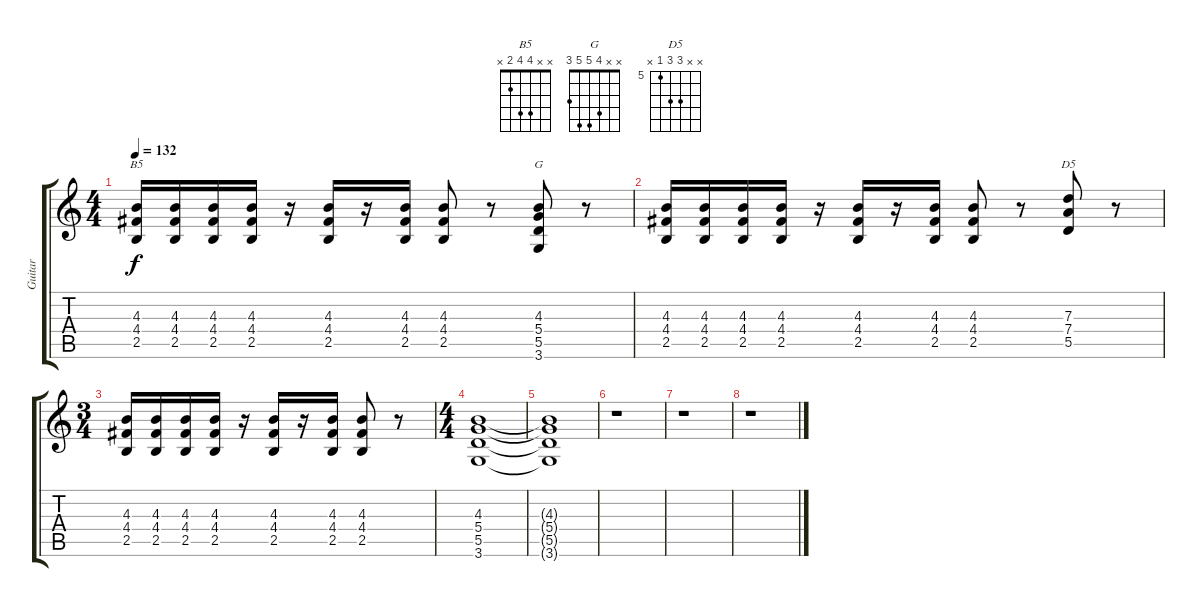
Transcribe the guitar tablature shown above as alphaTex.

\track ("Guitar" "Guitar") {instrument overdrivenguitar}
\staff {score tabs}
\tuning (E4 B3 G3 D3 A2 E2) {hide}
\chord ("B5" x x 4 4 2 x)
\chord ("G" x x 4 5 5 3)
\chord ("D5" x x 7 7 5 x) {firstfret 5}
\ts (4 4)
\tempo 132
\clef g2
\ks c
(4.3 4.4 2.5).16{ch "B5" dy f} (4.3 4.4 2.5).16 (4.3 4.4 2.5).16 (4.3 4.4 2.5).16 r.16 (4.3 4.4 2.5).16 r.16 (4.3 4.4 2.5).16 (4.3 4.4 2.5).8 r.8 (4.3 5.4 5.5 3.6).8{ch "G"} r.8 |
(4.3 4.4 2.5).16 (4.3 4.4 2.5).16 (4.3 4.4 2.5).16 (4.3 4.4 2.5).16 r.16 (4.3 4.4 2.5).16 r.16 (4.3 4.4 2.5).16 (4.3 4.4 2.5).8 r.8 (7.3 7.4 5.5).8{ch "D5"} r.8 |
\ts (3 4)
(4.3 4.4 2.5).16 (4.3 4.4 2.5).16 (4.3 4.4 2.5).16 (4.3 4.4 2.5).16 r.16 (4.3 4.4 2.5).16 r.16 (4.3 4.4 2.5).16 (4.3 4.4 2.5).8 r.8 |
\ts (4 4)
(4.3 5.4 5.5 3.6).1 |
(4.3{t} 5.4{t} 5.5{t} 3.6{t}).1 |
r.1 |
r.1 |
r.1
